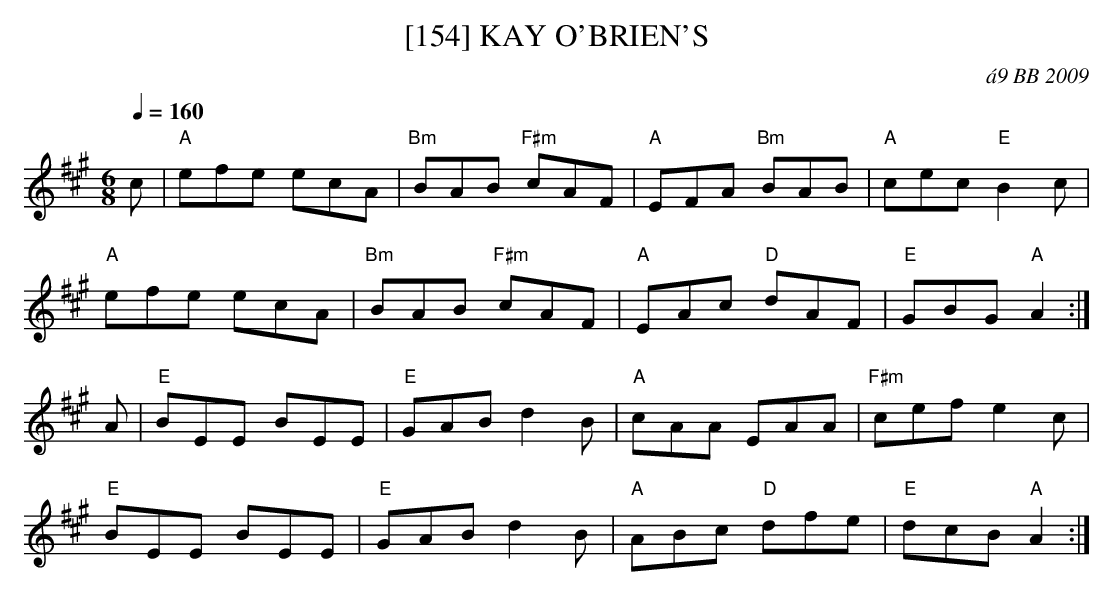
X:1
T:[154] KAY O'BRIEN'S
C:\'a9 BB 2009
M:6/8
L:1/8
Q:1/4=160
K:A
c|"A"efe ecA|"Bm"BAB "F#m" cAF|"A"EFA "Bm"BAB|"A"cec "E"B2c|
"A"efe ecA|"Bm"BAB "F#m"cAF|"A"EAc "D"dAF|"E"GBG "A"A2 :|
A|"E"BEE BEE|"E"GAB d2B| "A"cAA EAA|"F#m"cef e2c|
"E"BEE BEE|"E"GAB d2B|"A"ABc "D"dfe|"E"dcB "A"A2 :|
